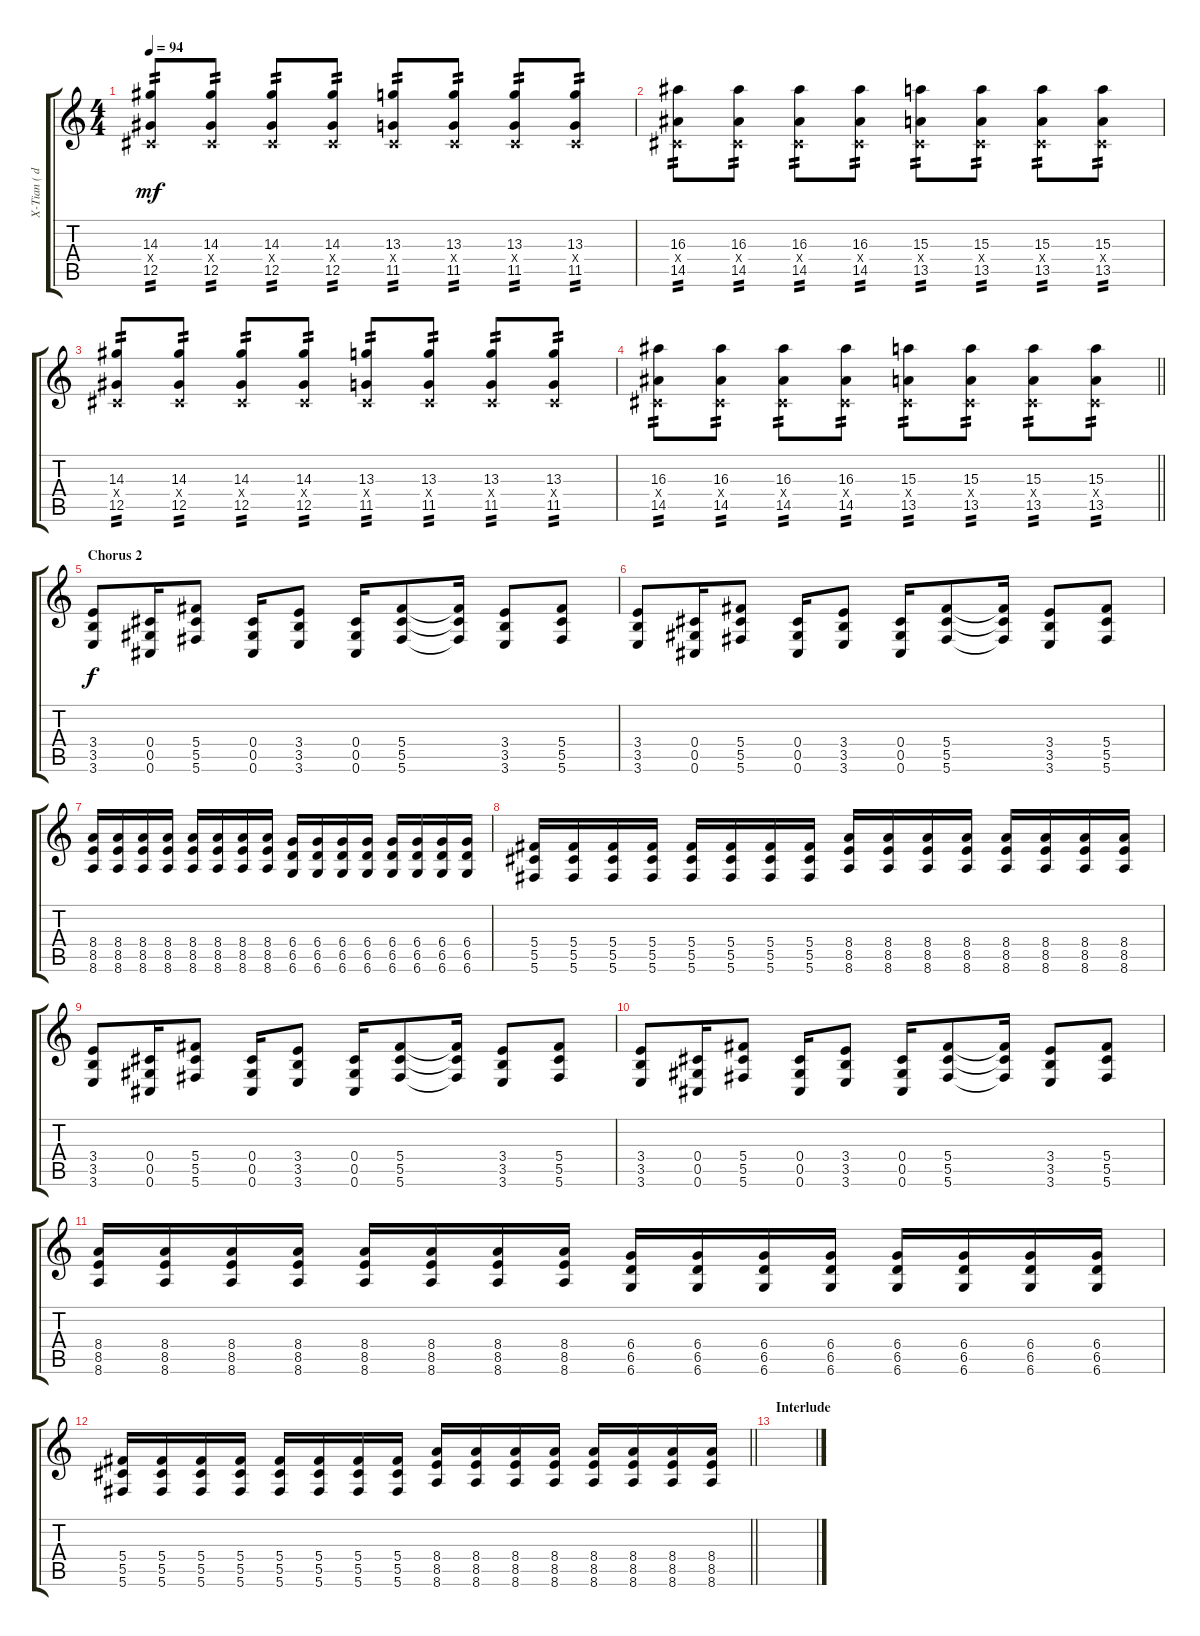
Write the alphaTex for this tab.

\track ("X-Tian ( distortion )" "X-Tian ( d") {instrument distortionguitar}
\staff {score tabs}
\tuning (Eb4 Bb3 Gb3 Db3 Ab2 Db2) {hide}
\ts (4 4)
\tempo 94
\clef g2
\ks c
(14.3 0.4{x} 12.5).8{tp 2 dy mf volume 13} (14.3 0.4{x} 12.5).8{tp 2} (14.3 0.4{x} 12.5).8{tp 2} (14.3 0.4{x} 12.5).8{tp 2} (13.3 0.4{x} 11.5).8{tp 2} (13.3 0.4{x} 11.5).8{tp 2} (13.3 0.4{x} 11.5).8{tp 2} (13.3 0.4{x} 11.5).8{tp 2} |
(16.3 0.4{x} 14.5).8{tp 2} (16.3 0.4{x} 14.5).8{tp 2} (16.3 0.4{x} 14.5).8{tp 2} (16.3 0.4{x} 14.5).8{tp 2} (15.3 0.4{x} 13.5).8{tp 2} (15.3 0.4{x} 13.5).8{tp 2} (15.3 0.4{x} 13.5).8{tp 2} (15.3 0.4{x} 13.5).8{tp 2} |
(14.3 0.4{x} 12.5).8{tp 2} (14.3 0.4{x} 12.5).8{tp 2} (14.3 0.4{x} 12.5).8{tp 2} (14.3 0.4{x} 12.5).8{tp 2} (13.3 0.4{x} 11.5).8{tp 2} (13.3 0.4{x} 11.5).8{tp 2} (13.3 0.4{x} 11.5).8{tp 2} (13.3 0.4{x} 11.5).8{tp 2} |
\barLineRight lightlight
(16.3 0.4{x} 14.5).8{tp 2} (16.3 0.4{x} 14.5).8{tp 2} (16.3 0.4{x} 14.5).8{tp 2} (16.3 0.4{x} 14.5).8{tp 2} (15.3 0.4{x} 13.5).8{tp 2} (15.3 0.4{x} 13.5).8{tp 2} (15.3 0.4{x} 13.5).8{tp 2} (15.3 0.4{x} 13.5).8{tp 2} |
\section ("" "Chorus 2")
(3.4 3.5 3.6).8{dy f} (0.4 0.5 0.6).16 (5.4 5.5 5.6).8 (0.4 0.5 0.6).16 (3.4 3.5 3.6).8 (0.4 0.5 0.6).16 (5.4 5.5 5.6).8 (5.4{t} 5.5{t} 5.6{t}).16 (3.4 3.5 3.6).8 (5.4 5.5 5.6).8 |
(3.4 3.5 3.6).8 (0.4 0.5 0.6).16 (5.4 5.5 5.6).8 (0.4 0.5 0.6).16 (3.4 3.5 3.6).8 (0.4 0.5 0.6).16 (5.4 5.5 5.6).8 (5.4{t} 5.5{t} 5.6{t}).16 (3.4 3.5 3.6).8 (5.4 5.5 5.6).8 |
(8.4 8.5 8.6).16 (8.4 8.5 8.6).16 (8.4 8.5 8.6).16 (8.4 8.5 8.6).16 (8.4 8.5 8.6).16 (8.4 8.5 8.6).16 (8.4 8.5 8.6).16 (8.4 8.5 8.6).16 (6.4 6.5 6.6).16 (6.4 6.5 6.6).16 (6.4 6.5 6.6).16 (6.4 6.5 6.6).16 (6.4 6.5 6.6).16 (6.4 6.5 6.6).16 (6.4 6.5 6.6).16 (6.4 6.5 6.6).16 |
(5.4 5.5 5.6).16 (5.4 5.5 5.6).16 (5.4 5.5 5.6).16 (5.4 5.5 5.6).16 (5.4 5.5 5.6).16 (5.4 5.5 5.6).16 (5.4 5.5 5.6).16 (5.4 5.5 5.6).16 (8.4 8.5 8.6).16 (8.4 8.5 8.6).16 (8.4 8.5 8.6).16 (8.4 8.5 8.6).16 (8.4 8.5 8.6).16 (8.4 8.5 8.6).16 (8.4 8.5 8.6).16 (8.4 8.5 8.6).16 |
(3.4 3.5 3.6).8 (0.4 0.5 0.6).16 (5.4 5.5 5.6).8 (0.4 0.5 0.6).16 (3.4 3.5 3.6).8 (0.4 0.5 0.6).16 (5.4 5.5 5.6).8 (5.4{t} 5.5{t} 5.6{t}).16 (3.4 3.5 3.6).8 (5.4 5.5 5.6).8 |
(3.4 3.5 3.6).8 (0.4 0.5 0.6).16 (5.4 5.5 5.6).8 (0.4 0.5 0.6).16 (3.4 3.5 3.6).8 (0.4 0.5 0.6).16 (5.4 5.5 5.6).8 (5.4{t} 5.5{t} 5.6{t}).16 (3.4 3.5 3.6).8 (5.4 5.5 5.6).8 |
(8.4 8.5 8.6).16 (8.4 8.5 8.6).16 (8.4 8.5 8.6).16 (8.4 8.5 8.6).16 (8.4 8.5 8.6).16 (8.4 8.5 8.6).16 (8.4 8.5 8.6).16 (8.4 8.5 8.6).16 (6.4 6.5 6.6).16 (6.4 6.5 6.6).16 (6.4 6.5 6.6).16 (6.4 6.5 6.6).16 (6.4 6.5 6.6).16 (6.4 6.5 6.6).16 (6.4 6.5 6.6).16 (6.4 6.5 6.6).16 |
\barLineRight lightlight
(5.4 5.5 5.6).16 (5.4 5.5 5.6).16 (5.4 5.5 5.6).16 (5.4 5.5 5.6).16 (5.4 5.5 5.6).16 (5.4 5.5 5.6).16 (5.4 5.5 5.6).16 (5.4 5.5 5.6).16 (8.4 8.5 8.6).16 (8.4 8.5 8.6).16 (8.4 8.5 8.6).16 (8.4 8.5 8.6).16 (8.4 8.5 8.6).16 (8.4 8.5 8.6).16 (8.4 8.5 8.6).16 (8.4 8.5 8.6).16 |
\section ("" "Interlude")
